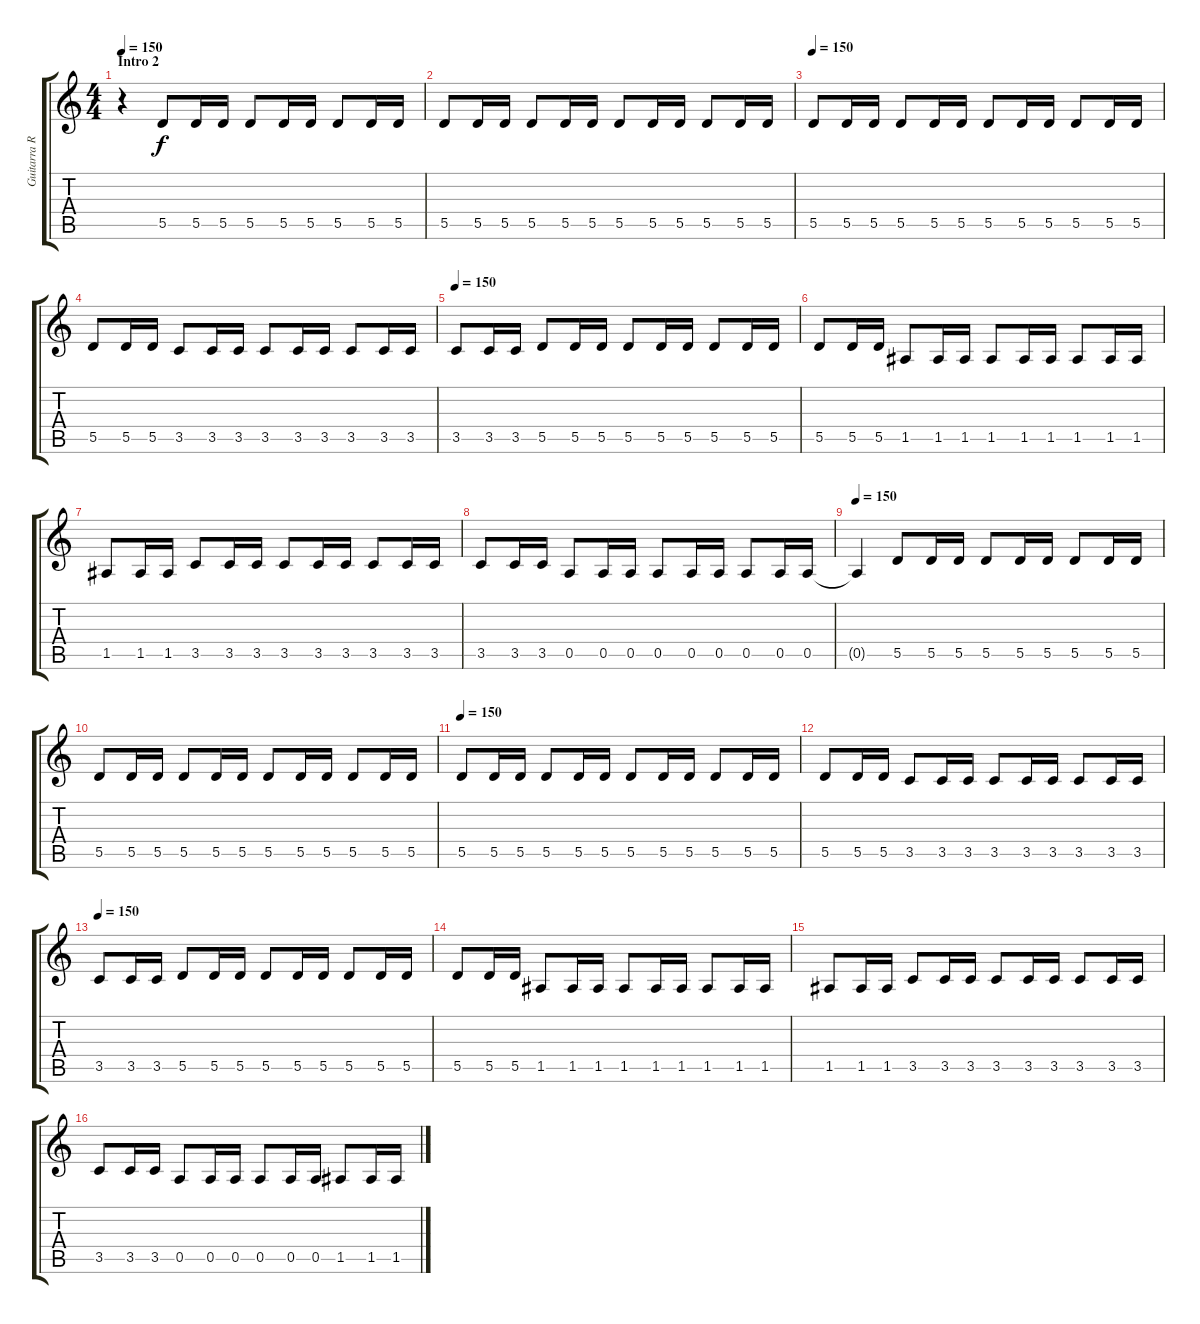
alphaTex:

\track ("Guitarra Ritmica" "Guitarra R") {instrument distortionguitar}
\staff {score tabs}
\tuning (E4 B3 G3 D3 A2 E2) {hide}
\ts (4 4)
\section ("" "Intro 2")
\tempo 150
\clef g2
\ks c
r.4{dy f} 5.5.8 5.5.16 5.5.16 5.5.8 5.5.16 5.5.16 5.5.8 5.5.16 5.5.16 |
5.5.8 5.5.16 5.5.16 5.5.8 5.5.16 5.5.16 5.5.8 5.5.16 5.5.16 5.5.8 5.5.16 5.5.16 |
\tempo 150
5.5.8 5.5.16 5.5.16 5.5.8 5.5.16 5.5.16 5.5.8 5.5.16 5.5.16 5.5.8 5.5.16 5.5.16 |
5.5.8 5.5.16 5.5.16 3.5.8 3.5.16 3.5.16 3.5.8 3.5.16 3.5.16 3.5.8 3.5.16 3.5.16 |
\tempo 150
3.5.8 3.5.16 3.5.16 5.5.8 5.5.16 5.5.16 5.5.8 5.5.16 5.5.16 5.5.8 5.5.16 5.5.16 |
5.5.8 5.5.16 5.5.16 1.5.8 1.5.16 1.5.16 1.5.8 1.5.16 1.5.16 1.5.8 1.5.16 1.5.16 |
1.5.8 1.5.16 1.5.16 3.5.8 3.5.16 3.5.16 3.5.8 3.5.16 3.5.16 3.5.8 3.5.16 3.5.16 |
3.5.8 3.5.16 3.5.16 0.5.8 0.5.16 0.5.16 0.5.8 0.5.16 0.5.16 0.5.8 0.5.16 0.5.16 |
\tempo 150
0.5{t}.4 5.5.8 5.5.16 5.5.16 5.5.8 5.5.16 5.5.16 5.5.8 5.5.16 5.5.16 |
5.5.8 5.5.16 5.5.16 5.5.8 5.5.16 5.5.16 5.5.8 5.5.16 5.5.16 5.5.8 5.5.16 5.5.16 |
\tempo 150
5.5.8 5.5.16 5.5.16 5.5.8 5.5.16 5.5.16 5.5.8 5.5.16 5.5.16 5.5.8 5.5.16 5.5.16 |
5.5.8 5.5.16 5.5.16 3.5.8 3.5.16 3.5.16 3.5.8 3.5.16 3.5.16 3.5.8 3.5.16 3.5.16 |
\tempo 150
3.5.8 3.5.16 3.5.16 5.5.8 5.5.16 5.5.16 5.5.8 5.5.16 5.5.16 5.5.8 5.5.16 5.5.16 |
5.5.8 5.5.16 5.5.16 1.5.8 1.5.16 1.5.16 1.5.8 1.5.16 1.5.16 1.5.8 1.5.16 1.5.16 |
1.5.8 1.5.16 1.5.16 3.5.8 3.5.16 3.5.16 3.5.8 3.5.16 3.5.16 3.5.8 3.5.16 3.5.16 |
3.5.8 3.5.16 3.5.16 0.5.8 0.5.16 0.5.16 0.5.8 0.5.16 0.5.16 1.5.8 1.5.16 1.5.16
